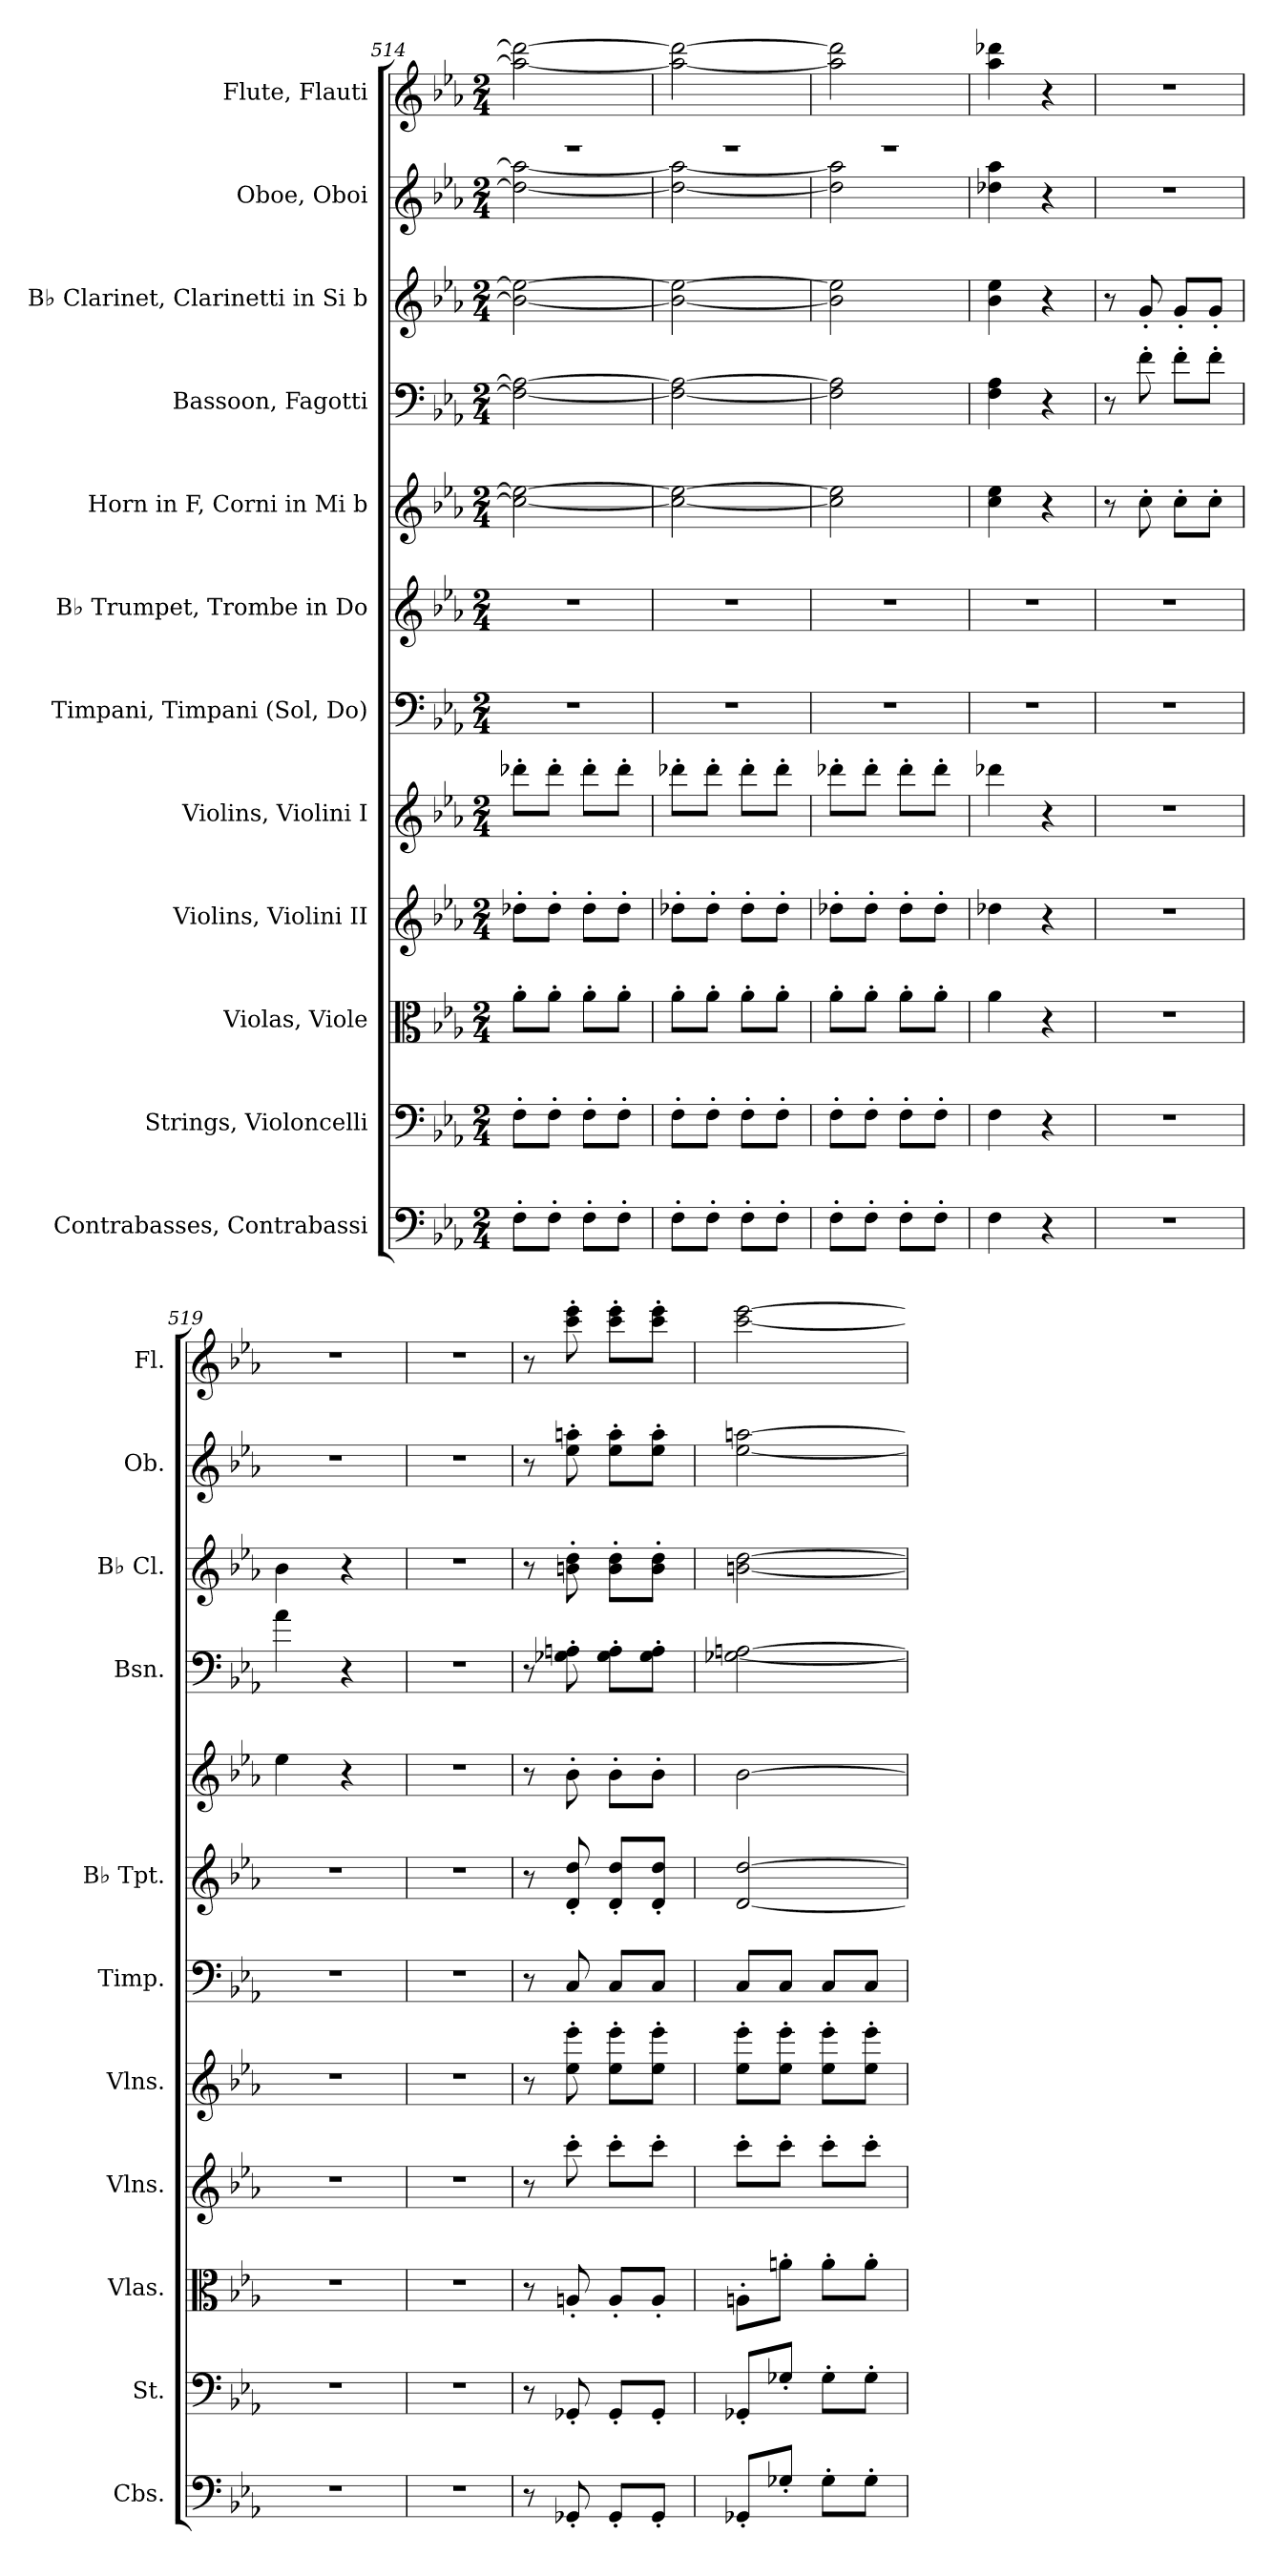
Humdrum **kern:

**kern	**kern	**kern	**kern	**kern	**kern	**kern	**kern	**kern	**kern	**kern	**kern
*part12	*part11	*part10	*part9	*part8	*part7	*part6	*part5	*part4	*part3	*part2	*part1
*staff12	*staff11	*staff10	*staff9	*staff8	*staff7	*staff6	*staff5	*staff4	*staff3	*staff2	*staff1
*I"Contrabasses, Contrabassi	*I"Strings, Violoncelli	*I"Violas, Viole	*I"Violins, Violini II	*I"Violins, Violini I	*I"Timpani, Timpani (Sol, Do)	*I"B♭ Trumpet, Trombe in Do	*I"Horn in F, Corni in Mi b	*I"Bassoon, Fagotti	*I"B♭ Clarinet, Clarinetti in Si b	*I"Oboe, Oboi	*I"Flute, Flauti
*I'Cbs.	*I'St.	*I'Vlas.	*I'Vlns.	*I'Vlns.	*I'Timp.	*I'B♭ Tpt.	*	*I'Bsn.	*I'B♭ Cl.	*I'Ob.	*I'Fl.
*clefF4	*clefF4	*clefC3	*clefG2	*clefG2	*clefF4	*clefG2	*clefG2	*clefF4	*clefG2	*clefG2	*clefG2
*ITrd7c12	*	*	*	*	*	*ITrd1c2	*ITrd4c7	*	*ITrd1c2	*	*
*k[b-e-a-]	*k[b-e-a-]	*k[b-e-a-]	*k[b-e-a-]	*k[b-e-a-]	*k[b-e-a-]	*k[b-e-a-d-g-]	*k[b-e-a-d-]	*k[b-e-a-]	*k[b-e-a-d-g-]	*k[b-e-a-]	*k[b-e-a-]
*M2/4	*M2/4	*M2/4	*M2/4	*M2/4	*M2/4	*M2/4	*M2/4	*M2/4	*M2/4	*M2/4	*M2/4
=514	=514	=514	=514	=514	=514	=514	=514	=514	=514	=514	=514
*	*	*	*	*	*	*	*	*	*	*^	*
8FF'\L	8F'\L	8a-'\L	8dd-X'\L	8ddd-X'\L	2r	2r	2f\_ 2a-\_	2F\_ 2A-\_	2a-\_ 2dd-\_	2r	2dd-\_ 2aa-\_	2aa-\_ 2ddd-\_
8FF'\J	8F'\J	8a-'\J	8dd-'\J	8ddd-'\J	.	.	.	.	.	.	.	.
8FF'\L	8F'\L	8a-'\L	8dd-'\L	8ddd-'\L	.	.	.	.	.	.	.	.
8FF'\J	8F'\J	8a-'\J	8dd-'\J	8ddd-'\J	.	.	.	.	.	.	.	.
=515	=515	=515	=515	=515	=515	=515	=515	=515	=515	=515	=515	=515
8FF'\L	8F'\L	8a-'\L	8dd-X'\L	8ddd-X'\L	2r	2r	2f\_ 2a-\_	2F\_ 2A-\_	2a-\_ 2dd-\_	2r	2dd-\_ 2aa-\_	2aa-\_ 2ddd-\_
8FF'\J	8F'\J	8a-'\J	8dd-'\J	8ddd-'\J	.	.	.	.	.	.	.	.
8FF'\L	8F'\L	8a-'\L	8dd-'\L	8ddd-'\L	.	.	.	.	.	.	.	.
8FF'\J	8F'\J	8a-'\J	8dd-'\J	8ddd-'\J	.	.	.	.	.	.	.	.
=516	=516	=516	=516	=516	=516	=516	=516	=516	=516	=516	=516	=516
8FF'\L	8F'\L	8a-'\L	8dd-X'\L	8ddd-X'\L	2r	2r	2f\] 2a-\]	2F\] 2A-\]	2a-\] 2dd-\]	2r	2dd-\] 2aa-\]	2aa-\] 2ddd-\]
8FF'\J	8F'\J	8a-'\J	8dd-'\J	8ddd-'\J	.	.	.	.	.	.	.	.
8FF'\L	8F'\L	8a-'\L	8dd-'\L	8ddd-'\L	.	.	.	.	.	.	.	.
8FF'\J	8F'\J	8a-'\J	8dd-'\J	8ddd-'\J	.	.	.	.	.	.	.	.
*	*	*	*	*	*	*	*	*	*	*v	*v	*
=517	=517	=517	=517	=517	=517	=517	=517	=517	=517	=517	=517
4FF\	4F\	4a-\	4dd-X\	4ddd-X\	2r	2r	4f\ 4a-\	4F\ 4A-\	4a-\ 4dd-\	4dd-X\ 4aa-\	4aa-\ 4ddd-X\
4r	4r	4r	4r	4r	.	.	4r	4r	4r	4r	4r
=518	=518	=518	=518	=518	=518	=518	=518	=518	=518	=518	=518
2r	2r	2r	2r	2r	2r	2r	8r	8r	8r	2r	2r
.	.	.	.	.	.	.	8f'\	8f'\	8f'/	.	.
.	.	.	.	.	.	.	8f'\L	8f'\L	8f'/L	.	.
.	.	.	.	.	.	.	8f'\J	8f'\J	8f'/J	.	.
=519	=519	=519	=519	=519	=519	=519	=519	=519	=519	=519	=519
2r	2r	2r	2r	2r	2r	2r	4a-\	4a-\	4a-\	2r	2r
.	.	.	.	.	.	.	4r	4r	4r	.	.
=520	=520	=520	=520	=520	=520	=520	=520	=520	=520	=520	=520
2r	2r	2r	2r	2r	2r	2r	2r	2r	2r	2r	2r
!!LO:PB:g=z
=521	=521	=521	=521	=521	=521	=521	=521	=521	=521	=521	=521
*	*	*	*	*	*	*	*	*	*	*	*MM172
8r	8r	8r	8r	8r	8r	8r	8r	8r	8r	8r	8r
8GGG-X'/	8GG-X'/	8An'/	8ccc'\	8ee-\' 8eee-\'	8C/	8c/' 8cc/'	8e-'\	8G-X\' 8An\'	8an\' 8cc\'	8ee-\' 8aan\'	8ccc\' 8eee-\'
8GGG-'/L	8GG-'/L	8A'/L	8ccc'\L	8ee-\' 8eee-\'L	8C/L	8c/' 8cc/'L	8e-'\L	8G-\' 8A\'L	8a\' 8cc\'L	8ee-\' 8aa\'L	8ccc\' 8eee-\'L
8GGG-'/J	8GG-'/J	8A'/J	8ccc'\J	8ee-\' 8eee-\'J	8C/J	8c/' 8cc/'J	8e-'\J	8G-\' 8A\'J	8a\' 8cc\'J	8ee-\' 8aa\'J	8ccc\' 8eee-\'J
=522	=522	=522	=522	=522	=522	=522	=522	=522	=522	=522	=522
*	*	*	*	*	*	*	*	*	*	*	*MM183
8GGG-X'/L	8GG-X'/L	8An'\L	8ccc'\L	8ee-\' 8eee-\'L	8C/L	[2c/ [2cc/	[2e-\	[2G-X\ [2An\	[2an\ [2cc\	[2ee-\ [2aan\	[2ccc\ [2eee-\
8GG-X'/J	8G-X'/J	8an'\J	8ccc'\J	8ee-\' 8eee-\'J	8C/J	.	.	.	.	.	.
8GG-'\L	8G-'\L	8a'\L	8ccc'\L	8ee-\' 8eee-\'L	8C/L	.	.	.	.	.	.
8GG-'\J	8G-'\J	8a'\J	8ccc'\J	8ee-\' 8eee-\'J	8C/J	.	.	.	.	.	.
=	=	=	=	=	=	=	=	=	=	=	=
*-	*-	*-	*-	*-	*-	*-	*-	*-	*-	*-	*-
